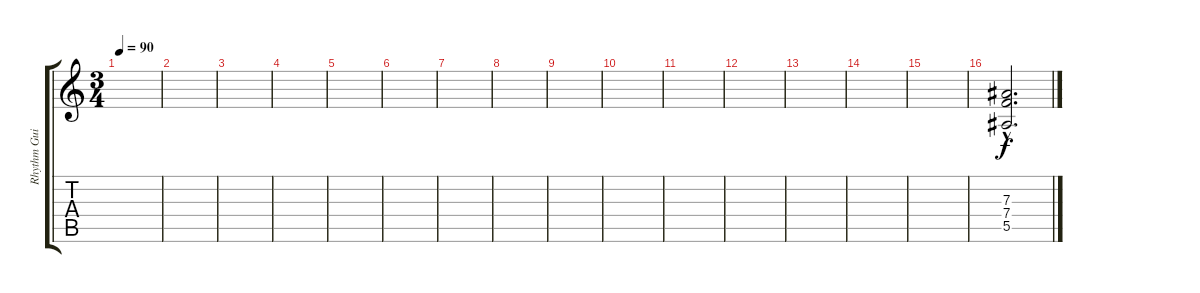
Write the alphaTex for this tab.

\track ("Rhythm Guitar" "Rhythm Gui") {instrument distortionguitar}
\staff {score tabs}
\tuning (C4 G3 Eb3 Bb2 F2 C2) {hide}
\ts (3 4)
\tempo 90
\clef g2
\ks c
|
|
|
|
|
|
|
|
|
|
|
|
|
|
|
(7.3{hac} 7.4{hac} 5.5{hac}).2{d}
